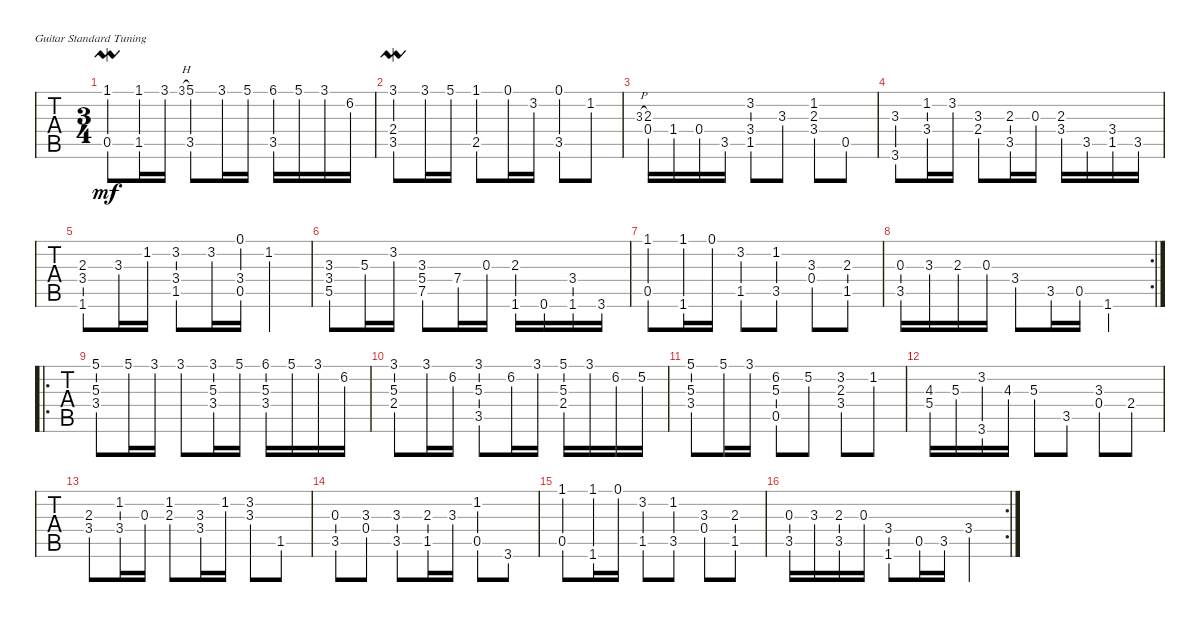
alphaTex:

\defaultSystemsLayout 4
\bracketExtendMode groupsimilarinstruments
\singleTrackTrackNamePolicy hidden
\multiTrackTrackNamePolicy hidden
\firstSystemTrackNameOrientation horizontal
\otherSystemsTrackNameOrientation horizontal
\track ("Nylon Guitar" "N-Gt") {instrument acousticguitarnylon}
\staff {tabs}
\tuning (E4 B3 G3 D3 A2 E2)
\ts (3 4)
\tempo (120 hide)
\clef g2
\ks f
(0.5 1.1{lmordent}).8{dy mf instrument acousticguitarnylon} (1.5 1.1).16 3.1.16 3.1{h}.8{gr} (3.5 5.1).8 3.1.16 5.1.16 (3.5 6.1).16 5.1.16 3.1.16 6.2.16 |
(3.1{lmordent} 2.4 3.5).8 3.1.16 5.1.16 (2.5 1.1).8 0.1.16 3.2.16 (3.5 0.1).8 1.2.8 |
3.3{h}.8{gr} (0.4 2.3).16 1.4.16 0.4.16 3.5.16 (1.5 3.4 3.2).8 3.3.8 (3.4 2.3 1.2).8 0.5.8 |
(3.6 3.3).8 (3.4 1.2).16 3.2.16 (2.4 3.3).8 (3.5 2.3).16 0.3.16 (3.4 2.3).16 3.5.16 (1.5 3.4).16 3.5.16 |
(1.6 3.4 2.3).8 3.3.16 1.2.16 (1.5 3.4 3.2).8 3.2.16 (0.5 3.4 0.1).16 1.2.4 |
(5.5 3.4 3.3).8 5.3.16 3.2.16 (7.5 5.4 3.3).8 7.4.16 0.3.16 (1.6 2.3).16 0.6.16 (1.6 3.4).16 3.6.16 |
(0.5 1.1).8 (1.6 1.1).16 0.1.16 (1.5 3.2).8 (3.5 1.2).8 (0.4 3.3).8 (1.5 2.3).8 |
\rc 2
(3.5 0.3).16 3.3.16 2.3.16 0.3.16 3.4.8 3.5.16 0.5.16 1.6.4 |
\ro
(5.1 5.3 3.4).8 5.1.16 3.1.16 3.1.8 (3.1 3.4 5.3).16 5.1.16 (6.1 3.4 5.3).16 5.1.16 3.1.16 6.2.16 |
(3.1 5.3 2.4).8 3.1.16 6.2.16 (3.1 5.3 3.5).8 6.2.16 3.1.16 (5.1 2.4 5.3).16 3.1.16 6.2.16 5.2.16 |
(5.1 5.3 3.4).8 5.1.16 3.1.16 (6.2 5.3 0.5).8 5.2.8 (3.2 2.3 3.4).8 1.2.8 |
(4.3 5.4).16 5.3.16 (3.2 3.6).16 4.3.16 5.3.8 3.5.8 (3.3 0.4).8 2.4.8 |
(2.3 3.4).8 (1.2 3.4).16 0.3.16 (1.2 2.3).8 (3.3 3.4).16 1.2.16 (3.2 3.3).8 1.5.8 |
(0.3 3.5).8 (3.3 0.4).8 (3.3 3.5).8 (2.3 1.5).16 3.3.16 (1.2 0.5).8 3.6.8 |
(1.1 0.5).8 (1.1 1.6).16 0.1.16 (3.2 1.5).8 (1.2 3.5).8 (3.3 0.4).8 (2.3 1.5).8 |
\rc 2
(0.3 3.5).16 3.3.16 (2.3 3.5).16 0.3.16 (3.4 1.6).8 0.5.16 3.5.16 3.4.4
